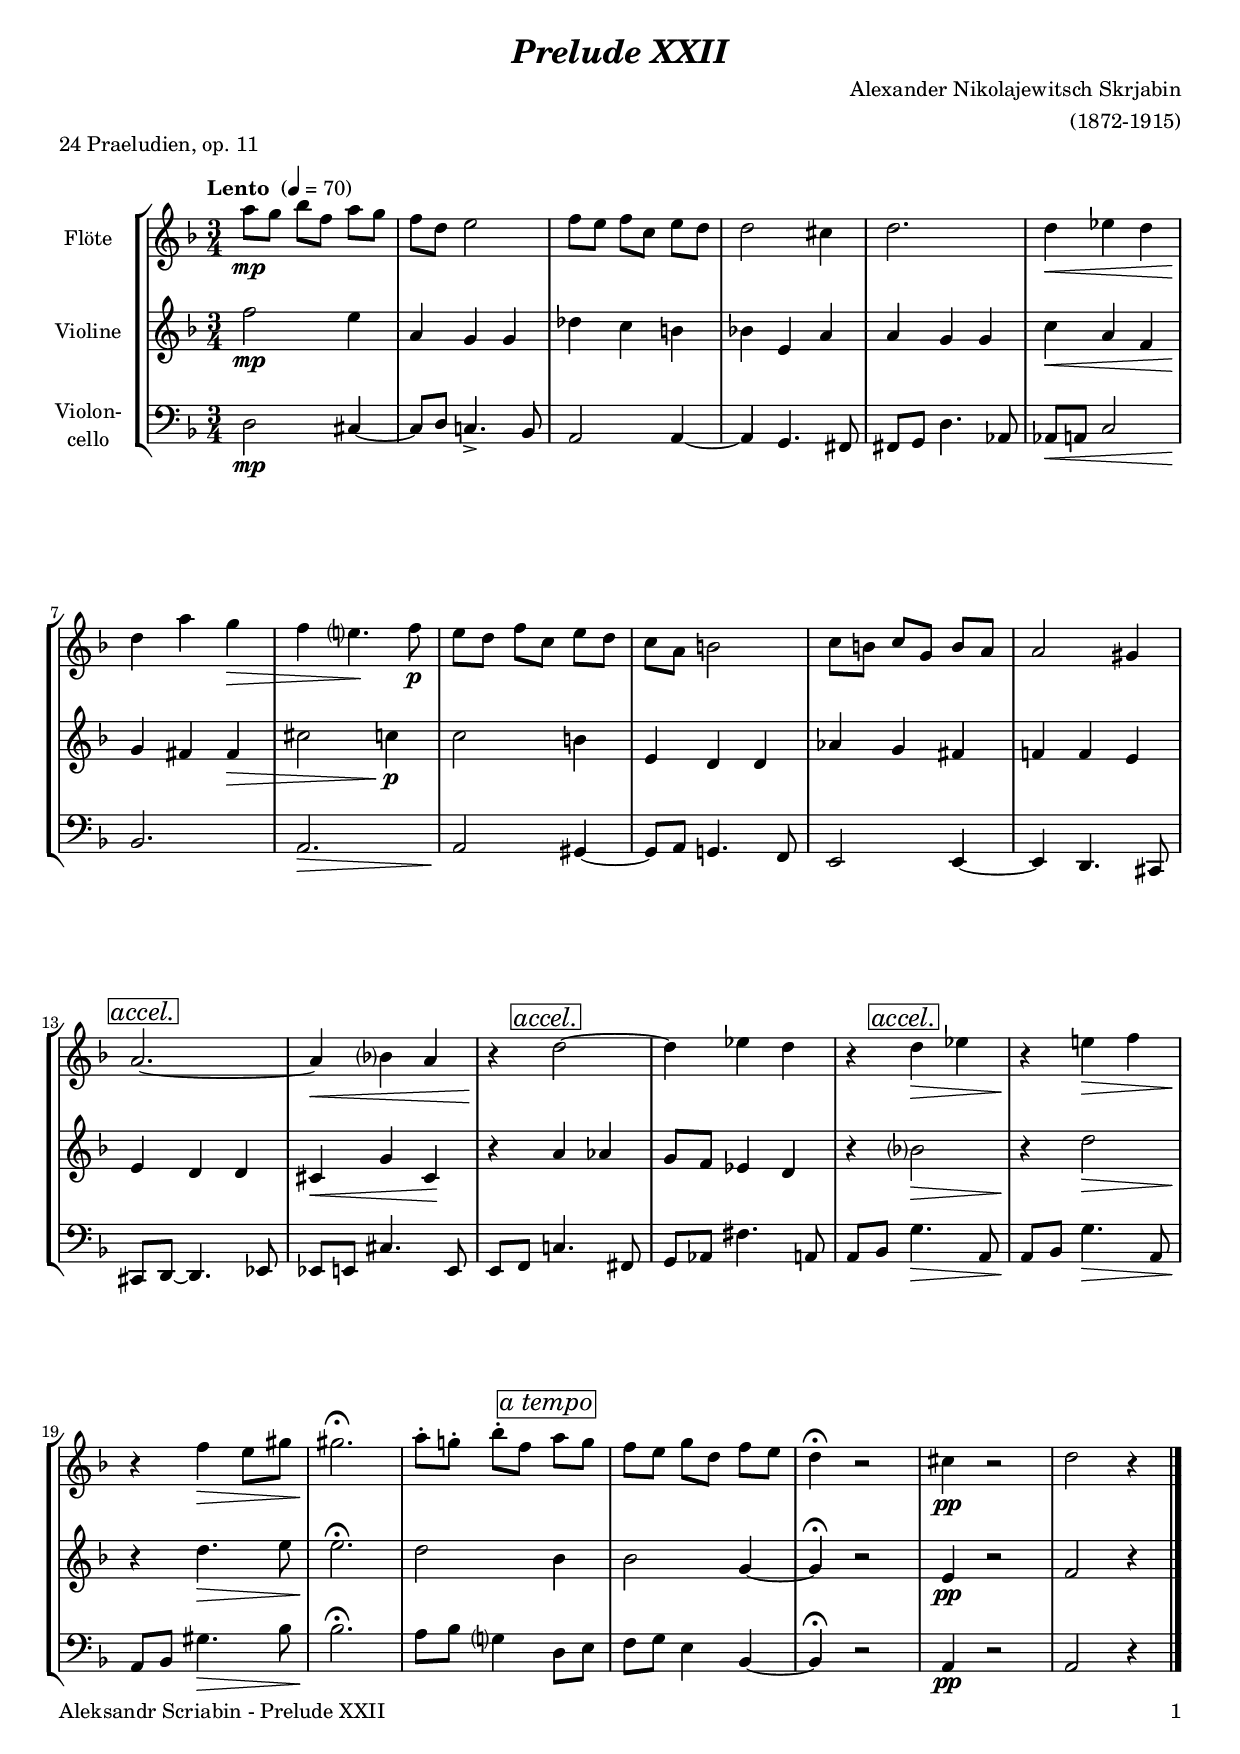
\version "2.24.4"
\include "deutsch.ly"

#(set-global-staff-size 18)

\header {
  title     = \markup \bold \italic "Prelude XXII"
  composer  = "Alexander Nikolajewitsch Skrjabin"
  arranger  = "(1872-1915)"
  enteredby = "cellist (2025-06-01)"
  piece     = "24 Praeludien, op. 11"
}

voiceconsts = {
  \key g \minor
  \time 3/4
  \clef "treble"
  \numericTimeSignature
  \compressEmptyMeasures
  % Set default beaming for all staves
  \set Timing.beamExceptions = #'()
  \set Timing.baseMoment     = #(ly:make-moment 1 4)
  \set Timing.beatStructure  = #'(1 1 1)
  \tempo "Lento " 4=70
}

mifl = "flute"
mist = "string ensemble 1"
mivl = "violin"
miba = "cello"
mipz = "pizzicato strings"

accl = \mark \markup \box \italic "accel."
atem = \mark \markup \box \italic "a tempo"

va = \relative c'' {
  \voiceconsts

  d8\mp c es b d c
  b g a2
  b8 a b f a g
  g2 fis4
  g2.

  g4\< as g
  g\! d' c\>
  b a?4.\! b8\p
  a g b f a g
  f d e2

  f8 e f c e d
  d2 cis4 \accl
  d2.~
  d4\< es? d
  r\! \accl g2~

  g4 as g
  r \accl g\> as
  r\! a!\> b
  r\! b\> a8 cis
  cis2.\fermata\!

  d8-. c!-. es-. b \atem d c
  b a c g b a
  g4\fermata r2
  fis4\pp r2
  g r4 \bar "|."
}

vb = \relative c'' {
  \voiceconsts

  b2\mp a4
  d, c c
  ges' f e
  es! a, d
  d c c

  f\< d b
  c\! h h\>
  fis'2 f4\!\p
  f2 e4
  a, g g

  des' c h
  b! b a \accl
  a g g
  fis\< c' fis,\!
  r \accl d' des

  c8 b as4 g
  r \accl es'?2\>
  r4\! g2\>
  r4\! g4.\> a8
  a2.\fermata\!

  g2 \atem es4
  es2 c4~
  c\fermata r2
  a4\pp r2
  b r4 \bar "|."
}

vc = \relative c' {
  \voiceconsts
  \clef "bass"

  g2\mp fis4~
  fis8 g f!4.-> es8
  d2 d4~
  d c4. h8
  h c g'4. des8

  des\< d f2
  es2.\!
  d\>
  d2\! cis4~
  cis8 d c!4. b8

  a2 a4~
  a g4. fis8 \accl
  fis g~ g4. as8
  as a fis'4. a,8
  a b \accl f'!4. h,8

  c des h'4. d,8
  d es \accl c'4.\> d,8
  d\! es c'4.\> d,8
  d\! es cis'4.\> es8
  es2.\fermata\!

  d8 es c?4 \atem g8 a
  b c a4 es~
  es\fermata r2
  d4\pp r2
  d r4 \bar "|."
}


music = \new StaffGroup <<
      \new Staff {
	\set Staff.midiInstrument = \mifl
	\set Staff.instrumentName = \markup \center-column { "Flöte" }
	\transpose g d' { \va }
      }

      \new Staff {
	\set Staff.midiInstrument = \mivl
	\set Staff.instrumentName = \markup \center-column { "Violine" }
	\transpose g d' { \vb }
      }

      \new Staff {
	\set Staff.midiInstrument = \miba
	\set Staff.instrumentName = \markup \center-column { "Violon-" "cello" }
	\transpose g d { \vc }
      }
>>

\book {
   \paper {
    print-page-number = ##t
    print-first-page-number = ##t
    ragged-last-bottom = ##f
    oddHeaderMarkup = \markup \null
    evenHeaderMarkup = \markup \null
    oddFooterMarkup = \markup {
      \fill-line {
        \if \should-print-page-number
        "Aleksandr Scriabin - Prelude XXII" \fromproperty #'page:page-number-string
      }
    }
    evenFooterMarkup = \oddFooterMarkup
  } \score {
    \music
    \layout {}
  }

  \score {
    \unfoldRepeats \music

    \midi {
      \context {
        \Score
      }
    }
  }
}